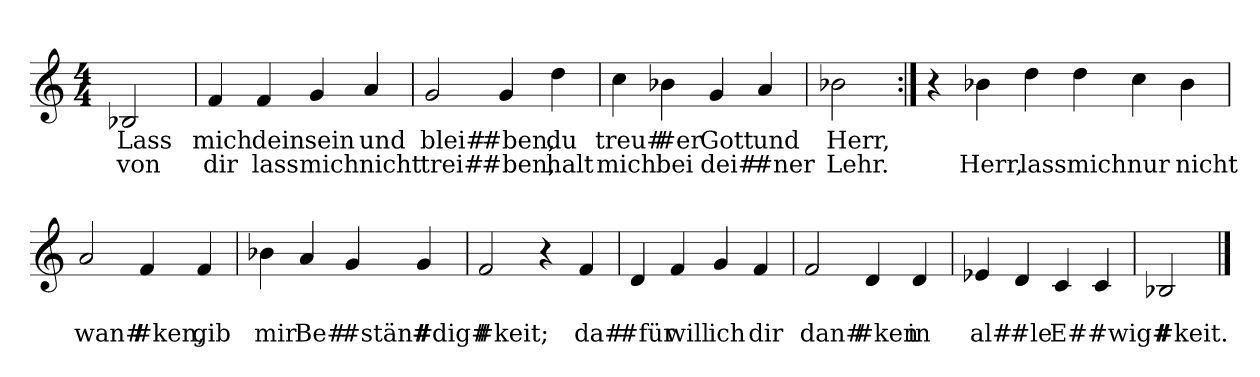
**kern	**text	**text
*part1	*part1	*part1
*staff1	*staff1	*staff1
*clefG2	*	*
*M4/4	*	*
=	=	=
2B-	Lass	von
=	=	=
4f	mich	dir
4f	dein	lass
4g	sein	mich
4a	und	nicht
=	=	=
2g	blei#	trei#
4g	#ben,	#ben,
4dd	du	halt
=	=	=
4cc	treu#	mich
4b-	#er	bei
4g	Gott	dei#
4a	und	#ner
=	=	=
2b-	Herr,	Lehr.
=:|!	=:|!	=:|!
4r	.	.
4b-	.	Herr,
4dd	.	lass
4dd	.	mich
4cc	.	nur
4b-	.	nicht
=	=	=
2a	.	wan#
4f	.	#ken,
4f	.	gib
=	=	=
4b-	.	mir
4a	.	Be#
4g	.	#stän#
4g	.	#dig#
=	=	=
2f	.	#keit;
4r	.	.
4f	.	da#
=	=	=
4d	.	#für
4f	.	will
4g	.	ich
4f	.	dir
=	=	=
2f	.	dan#
4d	.	#ken
4d	.	in
=	=	=
4e-	.	al#
4d	.	#le
4c	.	E#
4c	.	#wig#
=	=	=
2B-	.	#keit.
==	==	==
*-	*-	*-
